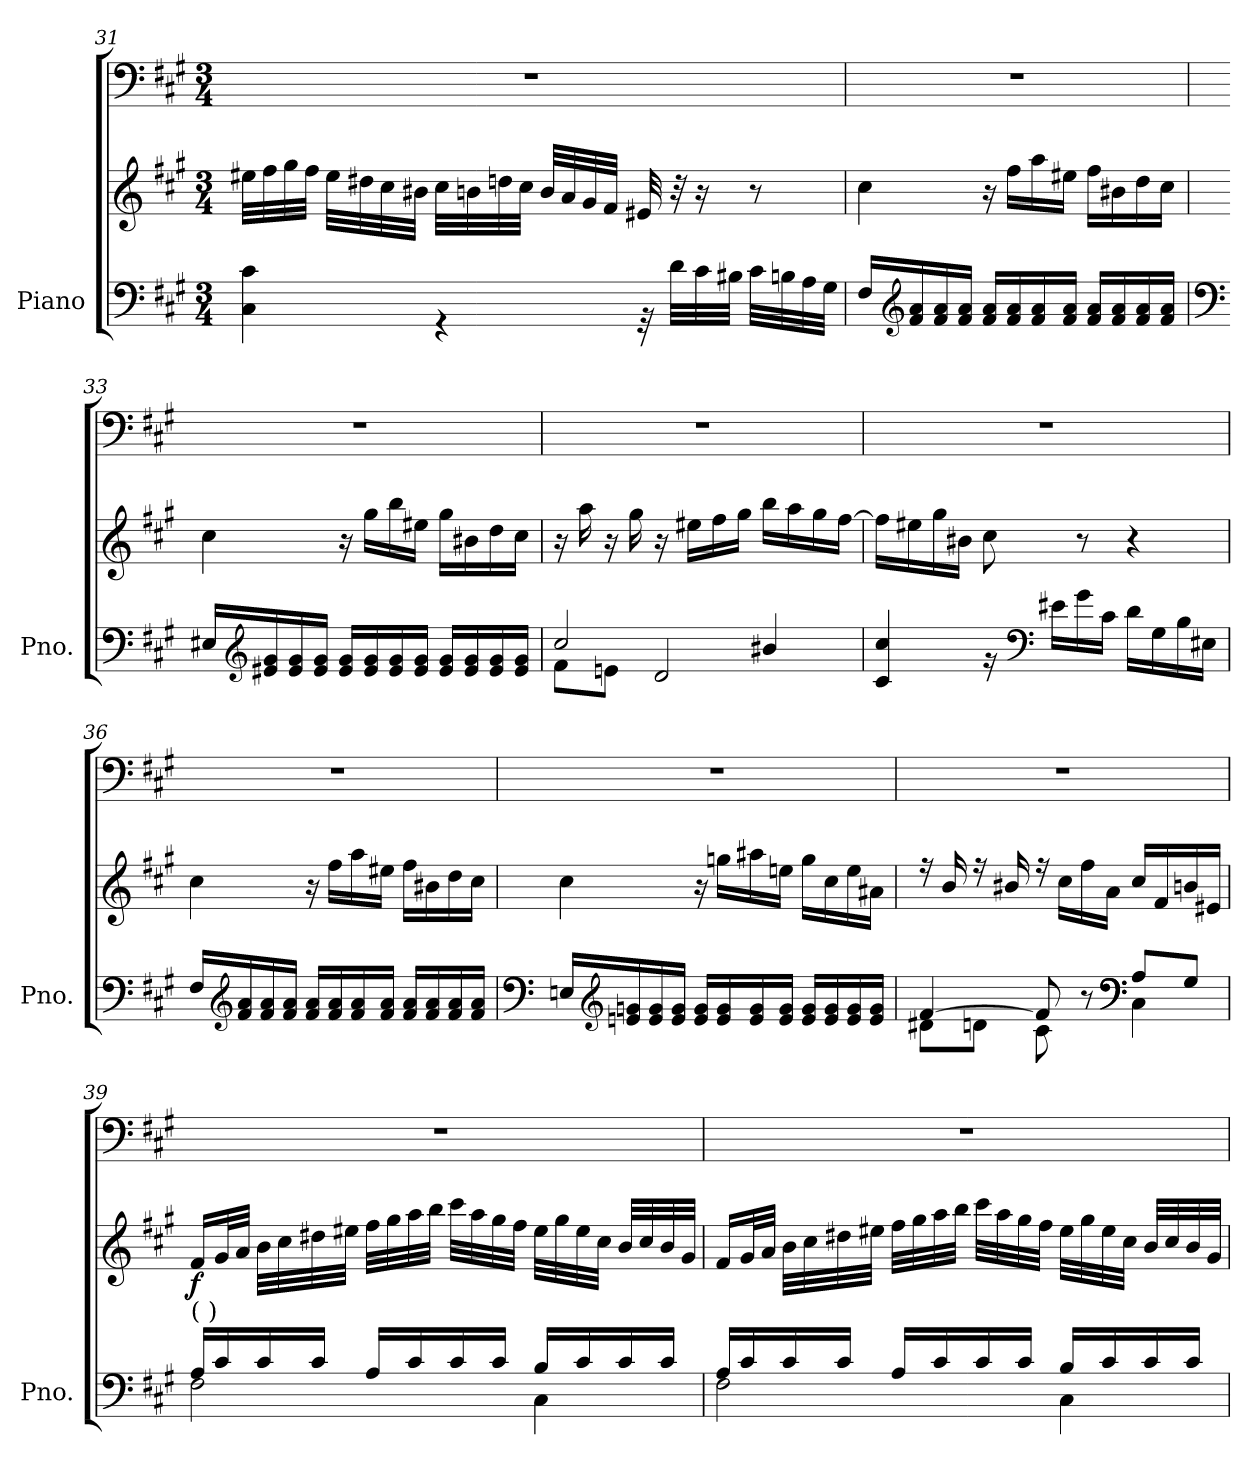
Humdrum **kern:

**kern	**kern	**kern	**dynam
*part1	*part1	*part1	*part1
*staff3	*staff2	*staff1	*staff1/2/3
*I"Piano	*	*	*
*I'Pno.	*	*	*
!!LO:LB:g=z
*clefF4	*clefG2	*clefF4	*
*k[f#c#g#]	*k[f#c#g#]	*k[f#c#g#]	*
*M3/4	*M3/4	*M3/4	*
=31	=31	=31	=31
*^	*	*	*
2.ryy	4C#\< 4c#\<	32ee#X\LLL	2.r	.
.	.	32ff#\	.	.
.	.	32gg#\	.	.
.	.	32ff#\JJJ	.	.
.	.	32ee#\LLL	.	.
.	.	32dd#X\	.	.
.	.	32cc#\	.	.
.	.	32b#X\JJJ	.	.
.	4r	32cc#\LLL	.	.
.	.	32bn\	.	.
.	.	32ddn\	.	.
.	.	32cc#\JJJ	.	.
.	.	32b/LLL	.	.
.	.	32a/	.	.
.	.	32g#/	.	.
.	.	32f#/JJJ	.	.
.	32r	32e#X/	.	.
.	32d<\LLL	32r	.	.
.	32c#\	16r	.	.
.	32B#X\JJJ	.	.	.
.	32c#\LLL	8r	.	.
.	32Bn<\	.	.	.
.	32A\	.	.	.
.	32G#\JJJ	.	.	.
!!LO:PB:g=z
=32	=32	=32	=32	=32
2.ryy	16F#/LL	4cc#\	2.r	.
*clefG2	*	*	*	*
.	16f#/ 16a/	.	.	.
.	16f#/ 16a/	.	.	.
.	16f#/ 16a/JJ	.	.	.
.	16f#/ 16a/LL	16r	.	.
.	16f#/ 16a/	16ff#\LL	.	.
.	16f#/ 16a/	16aa\	.	.
.	16f#/ 16a/JJ	16ee#X\JJ	.	.
.	16f#/ 16a/LL	16ff#\LL	.	.
.	16f#/ 16a/	16b#X\	.	.
.	16f#/ 16a/	16dd\	.	.
.	16f#/ 16a/JJ	16cc#\JJ	.	.
=33	=33	=33	=33	=33
*clefF4	*	*	*	*
2.ryy	16E#X/LL	4cc#\	2.r	.
*clefG2	*	*	*	*
.	16e#X/ 16g#/	.	.	.
.	16e#/ 16g#/	.	.	.
.	16e#/ 16g#/JJ	.	.	.
.	16e#/ 16g#/LL	16r	.	.
.	16e#/ 16g#/	16gg#\LL	.	.
.	16e#/ 16g#/	16bb\	.	.
.	16e#/ 16g#/JJ	16ee#X\JJ	.	.
.	16e#/ 16g#/LL	16gg#\LL	.	.
.	16e#/ 16g#/	16b#X\	.	.
.	16e#/ 16g#/	16dd\	.	.
.	16e#/ 16g#/JJ	16cc#\JJ	.	.
=34	=34	=34	=34	=34
2cc#/	8f#<\L	16r	2.r	.
.	.	16aa\	.	.
.	8en\J	16r	.	.
.	.	16gg#\	.	.
.	2d/	16r	.	.
.	.	16ee#X\LL	.	.
.	.	16ff#\	.	.
.	.	16gg#\JJ	.	.
4b#X/	.	16bb\LL	.	.
.	.	16aa\	.	.
.	.	16gg#\	.	.
.	.	[16ff#\JJ	.	.
!!LO:LB:g=z
=35	=35	=35	=35	=35
2.ryy	4c#/ 4cc#/	16ff#\LL]	2.r	.
.	.	16ee#X\	.	.
.	.	16gg#\	.	.
.	.	16b#X\JJ	.	.
.	16r	8cc#\	.	.
*clefF4	*	*	*	*
.	16e#X\LL	.	.	.
.	16g#\	8r	.	.
.	16c#\JJ	.	.	.
.	16d\LL	4r	.	.
.	16G#\	.	.	.
.	16B\	.	.	.
.	16E#X\JJ	.	.	.
=36	=36	=36	=36	=36
2.ryy	16F#/LL	4cc#\	2.r	.
*clefG2	*	*	*	*
.	16f#/ 16a/	.	.	.
.	16f#/ 16a/	.	.	.
.	16f#/ 16a/JJ	.	.	.
.	16f#/ 16a/LL	16r	.	.
.	16f#/ 16a/	16ff#\LL	.	.
.	16f#/ 16a/	16aa\	.	.
.	16f#/ 16a/JJ	16ee#X\JJ	.	.
.	16f#/ 16a/LL	16ff#\LL	.	.
.	16f#/ 16a/	16b#X\	.	.
.	16f#/ 16a/	16dd\	.	.
.	16f#/ 16a/JJ	16cc#\JJ	.	.
!!LO:LB:g=z
=37	=37	=37	=37	=37
*clefF4	*	*	*	*
2.ryy	16En/LL	4cc#\	2.r	.
*clefG2	*	*	*	*
.	16en/ 16gn/	.	.	.
.	16e/ 16g/	.	.	.
.	16e/ 16g/JJ	.	.	.
.	16e/ 16g/LL	16r	.	.
.	16e/ 16g/	16ggn\LL	.	.
.	16e/ 16g/	16aa#X\	.	.
.	16e/ 16g/JJ	16een\JJ	.	.
.	16e/ 16g/LL	16gg\LL	.	.
.	16e/ 16g/	16cc#\	.	.
.	16e/ 16g/	16ee\	.	.
.	16e/ 16g/JJ	16a#X\JJ	.	.
!!LO:LB:g=z
=38	=38	=38	=38	=38
[4f#/	8d#X\L	16rff	2.r	.
.	.	16b/	.	.
.	8dn\J	16rff	.	.
.	.	16b#X/	.	.
8f#/]	8c#\	16rff	.	.
.	.	16cc#\LL	.	.
8ryy	8r	16ff#\	.	.
.	.	16a\JJ	.	.
*clefF4	*	*	*	*
4C#\	8A/L	16cc#/LL	.	.
.	.	16f#/	.	.
.	8G#/J	16bni/	.	.
.	.	16e#X/JJ	.	.
=39	=39	=39	=39	=39
!	!	!LO:TX:b:t=(  )	!	!
!	!	!	!	!LO:DY:b=2
2F#\	16A/LL	16f#/LL	2.r	f
.	16c#/	32g#/L	.	.
.	.	32a/JJJ	.	.
.	16c#/	32b\LLL	.	.
.	.	32cc#\	.	.
.	16c#/JJ	32dd#X\	.	.
.	.	32ee#X\JJJ	.	.
.	16A/LL	32ff#\LLL	.	.
.	.	32gg#\	.	.
.	16c#/	32aa\	.	.
.	.	32bb\JJJ	.	.
.	16c#/	32ccc#\LLL	.	.
.	.	32aa\	.	.
.	16c#/JJ	32gg#\	.	.
.	.	32ff#\JJJ	.	.
4C#\	16B/LL	32ee#\LLL	.	.
.	.	32gg#\	.	.
.	16c#/	32ee#\	.	.
.	.	32cc#\JJJ	.	.
.	16c#/	32b/LLL	.	.
.	.	32cc#/	.	.
.	16c#/JJ	32b/	.	.
.	.	32g#/JJJ	.	.
!!LO:PB:g=z
=40	=40	=40	=40	=40
2F#\	16A/LL	16f#/LL	2.r	.
.	16c#/	32g#/L	.	.
.	.	32a/JJJ	.	.
.	16c#/	32b\LLL	.	.
.	.	32cc#\	.	.
.	16c#/JJ	32dd#X\	.	.
.	.	32ee#X\JJJ	.	.
.	16A/LL	32ff#\LLL	.	.
.	.	32gg#\	.	.
.	16c#/	32aa\	.	.
.	.	32bb\JJJ	.	.
.	16c#/	32ccc#\LLL	.	.
.	.	32aa\	.	.
.	16c#/JJ	32gg#\	.	.
.	.	32ff#\JJJ	.	.
4C#\	16B/LL	32ee#\LLL	.	.
.	.	32gg#\	.	.
.	16c#/	32ee#\	.	.
.	.	32cc#\JJJ	.	.
.	16c#/	32b/LLL	.	.
.	.	32cc#/	.	.
.	16c#/JJ	32b/	.	.
.	.	32g#/JJJ	.	.
*v	*v	*	*	*
=	=	=	=
*-	*-	*-	*-
